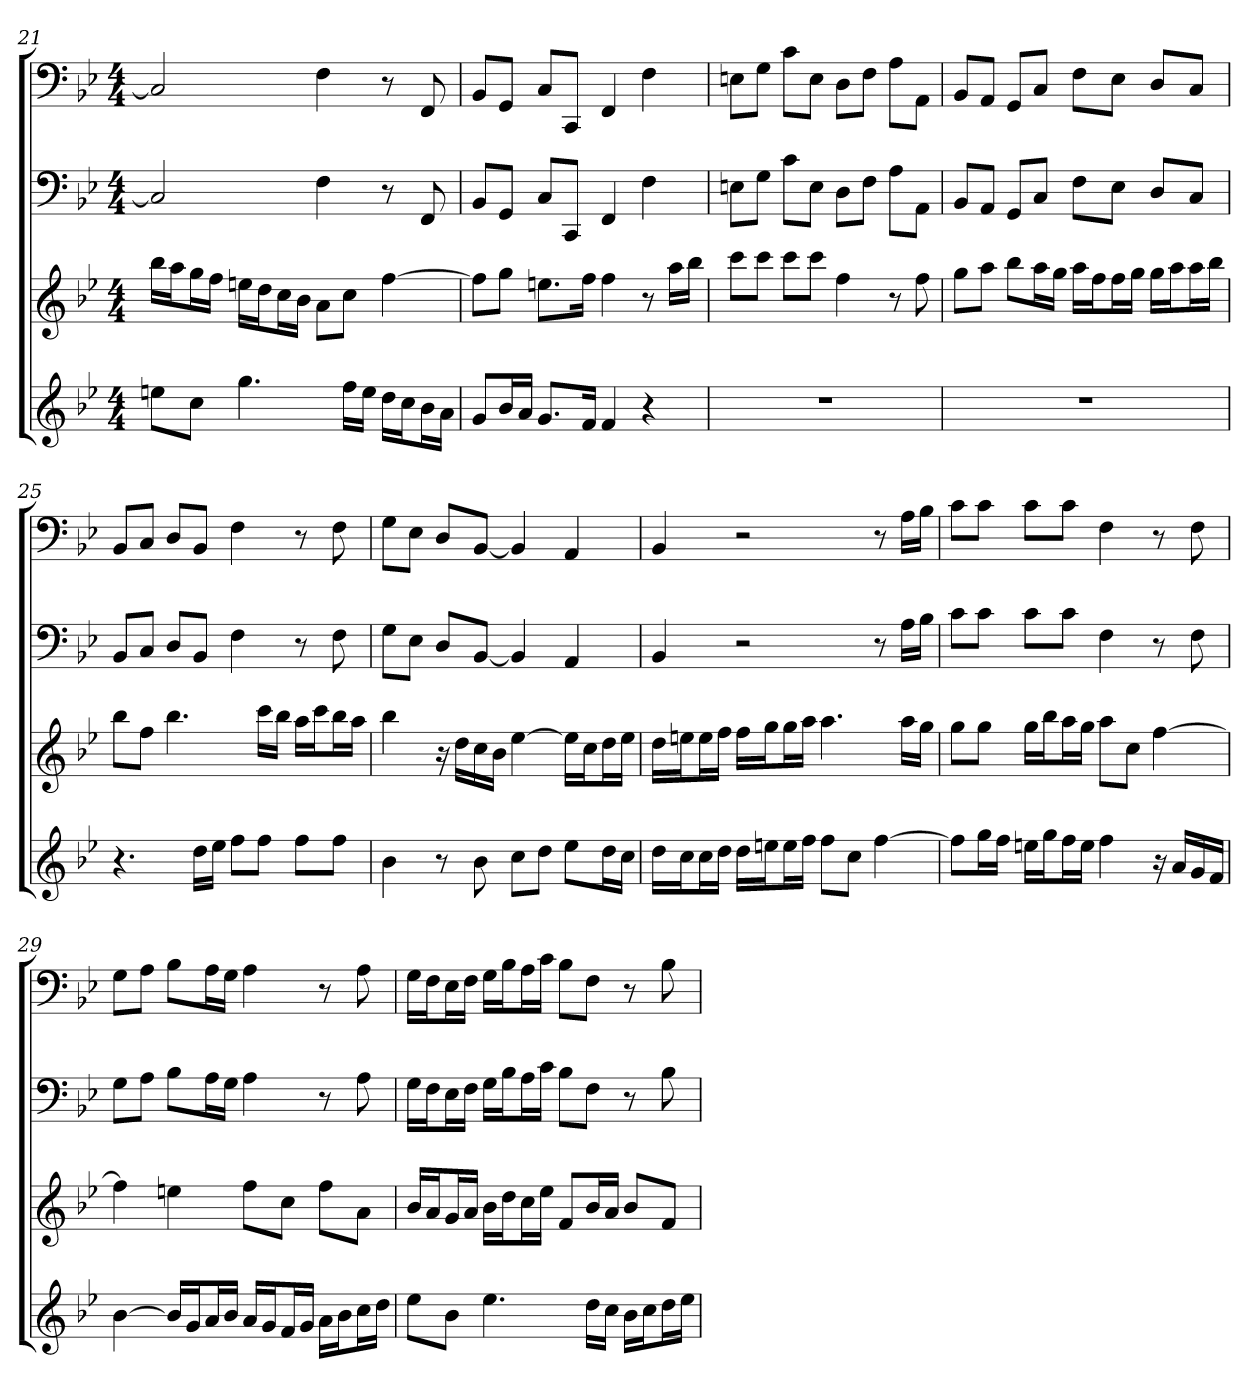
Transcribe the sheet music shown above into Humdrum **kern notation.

**kern	**kern	**kern	**kern
*part4	*part3	*part2	*part1
*staff4	*staff3	*staff2	*staff1
*k[b-e-]	*k[b-e-]	*k[b-e-]	*k[b-e-]
*B-:	*B-:	*B-:	*B-:
*M4/4	*M4/4	*M4/4	*M4/4
=21	=21	=21	=21
8eenL	16bb-LL	2C]	2C]
.	16aaJ	.	.
8ccJ	16ggL	.	.
.	16ffJJ	.	.
4.gg	16eenLL	.	.
.	16ddJ	.	.
.	16ccL	.	.
.	16b-JJ	.	.
.	8aL	4F	4F
16ffLL	8ccJ	.	.
16eeJJ	.	.	.
16ddLL	[4ff	8r	8r
16ccJ	.	.	.
16b-L	.	8FF	8FF
16aJJ	.	.	.
=22	=22	=22	=22
8gL	8ffL]	8BB-L	8BB-L
16b-L	8ggJ	8GGJ	8GGJ
16aJJ	.	.	.
8.gL	8.eenL	8CL	8CL
.	.	8CCJ	8CCJ
16fJk	16ffJk	.	.
4f	4ff	4FF	4FF
4r	8r	4F	4F
.	16aaLL	.	.
.	16bb-JJ	.	.
=23	=23	=23	=23
1r	8cccL	8EnL	8EnL
.	8cccJ	8GJ	8GJ
.	8cccL	8cL	8cL
.	8cccJ	8EJ	8EJ
.	4ff	8DL	8DL
.	.	8FJ	8FJ
.	8r	8AL	8AL
.	8ff	8AAJ	8AAJ
=24	=24	=24	=24
1r	8ggL	8BB-L	8BB-L
.	8aaJ	8AAJ	8AAJ
.	8bb-L	8GGL	8GGL
.	16aaL	8CJ	8CJ
.	16ggJJ	.	.
.	16aaLL	8FL	8FL
.	16ffJ	.	.
.	16ffL	8E-J	8E-J
.	16ggJJ	.	.
.	16ggLL	8DL	8DL
.	16aaJ	.	.
.	16aaL	8CJ	8CJ
.	16bb-JJ	.	.
=25	=25	=25	=25
4.r	8bb-L	8BB-L	8BB-L
.	8ffJ	8CJ	8CJ
.	4.bb-	8DL	8DL
16ddLL	.	8BB-J	8BB-J
16ee-JJ	.	.	.
8ffL	.	4F	4F
8ffJ	16cccLL	.	.
.	16bb-JJ	.	.
8ffL	16aaLL	8r	8r
.	16cccJ	.	.
8ffJ	16bb-L	8F	8F
.	16aaJJ	.	.
=26	=26	=26	=26
4b-	4bb-	8GL	8GL
.	.	8E-J	8E-J
8r	16r	8DL	8DL
.	16ddLL	.	.
8b-	16cc	[8BB-J	[8BB-J
.	16b-JJ	.	.
8ccL	[4ee-	4BB-]	4BB-]
8ddJ	.	.	.
8ee-L	16ee-LL]	4AA	4AA
.	16ccJ	.	.
16ddL	16ddL	.	.
16ccJJ	16ee-JJ	.	.
=27	=27	=27	=27
16ddLL	16ddLL	4BB-	4BB-
16ccJ	16eenJ	.	.
16ccL	16eeL	.	.
16ddJJ	16ffJJ	.	.
16ddLL	16ffLL	2r	2r
16eenJ	16ggJ	.	.
16eeL	16ggL	.	.
16ffJJ	16aaJJ	.	.
8ffL	4.aa	.	.
8ccJ	.	.	.
[4ff	.	8r	8r
.	16aaLL	16ALL	16ALL
.	16ggJJ	16B-JJ	16B-JJ
=28	=28	=28	=28
8ffL]	8ggL	8cL	8cL
16ggL	8ggJ	8cJ	8cJ
16ffJJ	.	.	.
16eenLL	16ggLL	8cL	8cL
16ggJ	16bb-J	.	.
16ffL	16aaL	8cJ	8cJ
16eeJJ	16ggJJ	.	.
4ff	8aaL	4F	4F
.	8ccJ	.	.
16r	[4ff	8r	8r
16aLL	.	.	.
16g	.	8F	8F
16fJJ	.	.	.
=29	=29	=29	=29
[4b-	4ff]	8GL	8GL
.	.	8AJ	8AJ
16b-LL]	4een	8B-L	8B-L
16gJ	.	.	.
16aL	.	16AL	16AL
16b-JJ	.	16GJJ	16GJJ
16aLL	8ffL	4A	4A
16gJ	.	.	.
16fL	8ccJ	.	.
16gJJ	.	.	.
16aLL	8ffL	8r	8r
16b-J	.	.	.
16ccL	8aJ	8A	8A
16ddJJ	.	.	.
=30	=30	=30	=30
8ee-L	16b-LL	16GLL	16GLL
.	16aJ	16FJ	16FJ
8b-J	16gL	16E-L	16E-L
.	16aJJ	16FJJ	16FJJ
4.ee-	16b-LL	16GLL	16GLL
.	16ddJ	16B-J	16B-J
.	16ccL	16AL	16AL
.	16ee-JJ	16cJJ	16cJJ
.	8fL	8B-L	8B-L
16ddLL	16b-L	8FJ	8FJ
16ccJJ	16aJJ	.	.
16b-LL	8b-L	8r	8r
16ccJ	.	.	.
16ddL	8fJ	8B-	8B-
16ee-JJ	.	.	.
=	=	=	=
*-	*-	*-	*-
